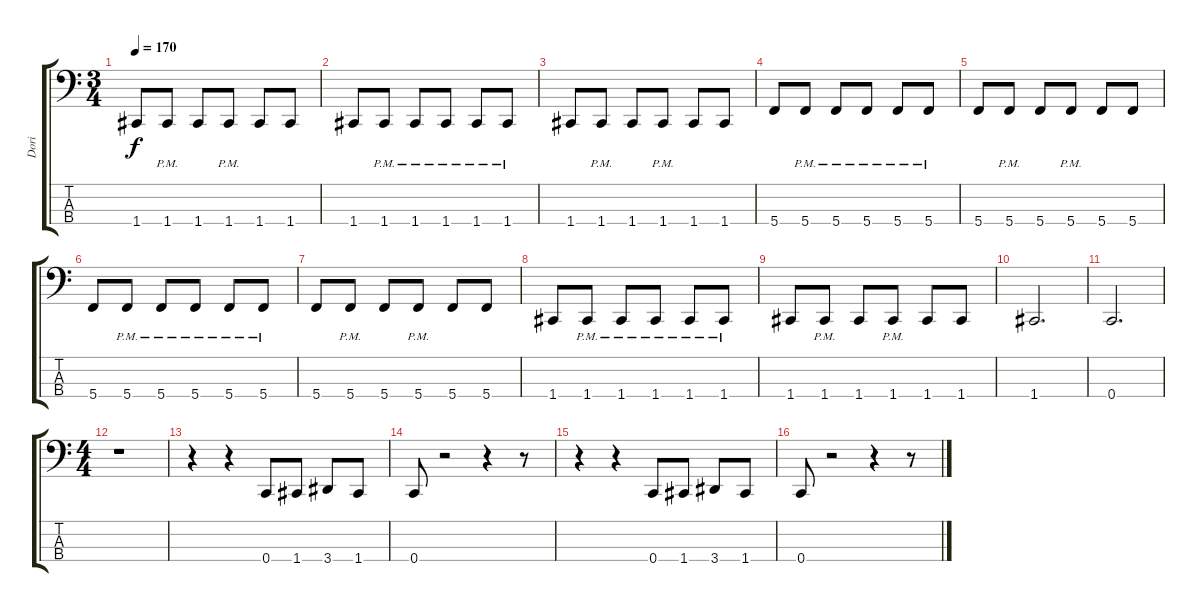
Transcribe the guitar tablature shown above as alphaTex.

\track ("Dori" "Dori") {instrument electricbasspick}
\staff {score tabs}
\tuning (F2 C2 G1 C1) {hide}
\ts (3 4)
\tempo 170
\clef f4
\ks c
1.4.8{dy f} 1.4{pm}.8 1.4.8 1.4{pm}.8 1.4.8 1.4.8 |
1.4.8 1.4{pm}.8 1.4{pm}.8 1.4{pm}.8 1.4{pm}.8 1.4{pm}.8 |
1.4.8 1.4{pm}.8 1.4.8 1.4{pm}.8 1.4.8 1.4.8 |
5.4.8 5.4{pm}.8 5.4{pm}.8 5.4{pm}.8 5.4{pm}.8 5.4{pm}.8 |
5.4.8 5.4{pm}.8 5.4.8 5.4{pm}.8 5.4.8 5.4.8 |
5.4.8 5.4{pm}.8 5.4{pm}.8 5.4{pm}.8 5.4{pm}.8 5.4{pm}.8 |
5.4.8 5.4{pm}.8 5.4.8 5.4{pm}.8 5.4.8 5.4.8 |
1.4.8 1.4{pm}.8 1.4{pm}.8 1.4{pm}.8 1.4{pm}.8 1.4{pm}.8 |
1.4.8 1.4{pm}.8 1.4.8 1.4{pm}.8 1.4.8 1.4.8 |
1.4.2{d} |
0.4.2{d} |
\ts (4 4)
r.1 |
r.4 r.4 0.4.8 1.4.8 3.4.8 1.4.8 |
0.4.8 r.2 r.4 r.8 |
r.4 r.4 0.4.8 1.4.8 3.4.8 1.4.8 |
0.4.8 r.2 r.4 r.8
